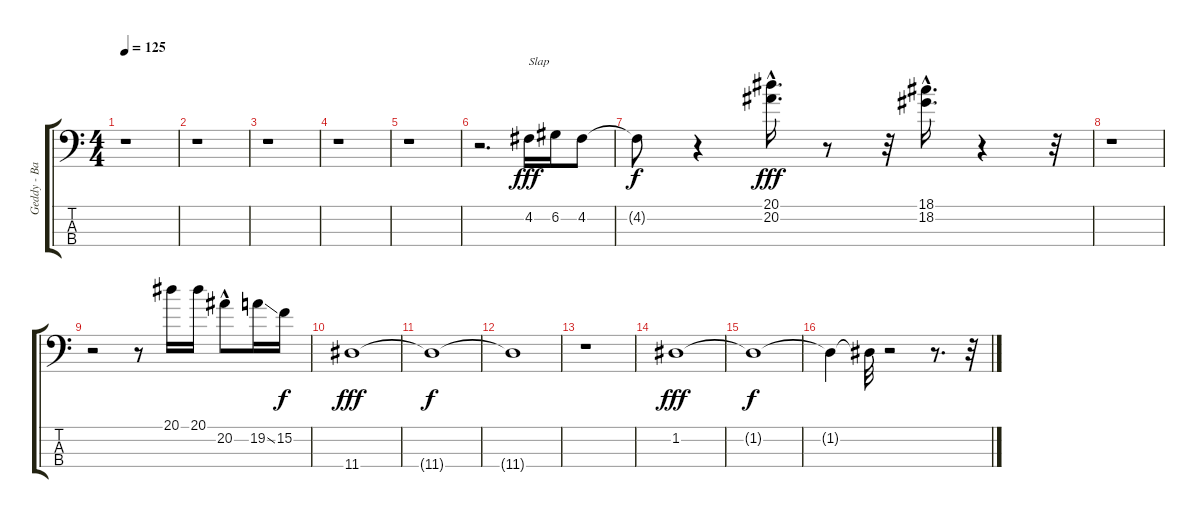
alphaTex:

\track ("Geddy - Baixo" "Geddy - Ba") {instrument electricbassfinger}
\staff {score tabs}
\tuning (G2 D2 A1 E1) {hide}
\ts (4 4)
\tempo 125
\clef f4
\ks c
r.1{dy fff instrument electricbassfinger} |
r.1 |
r.1 |
r.1 |
r.1 |
r.2{d} 4.2.16{txt "Slap" instrument slapbass1} 6.2.16 4.2.8 |
4.2{t}.8{dy f} r.4 (20.1{hac} 20.2{hac}).16{d dy fff} r.8 r.32 (18.1{hac} 18.2{hac}).16{d} r.4 r.32 |
r.1 |
r.2 r.8 20.1.16 20.1.16 20.2{hac}.8 19.2{ss}.16 15.2.16{dy f} |
11.4.1{dy fff instrument electricbassfinger} |
11.4{t}.1{dy f} |
11.4{t}.1 |
r.1 |
1.2.1{dy fff} |
1.2{t}.1{dy f} |
1.2{t}.4 1.2{t}.32 r.2 r.8{d} r.32
